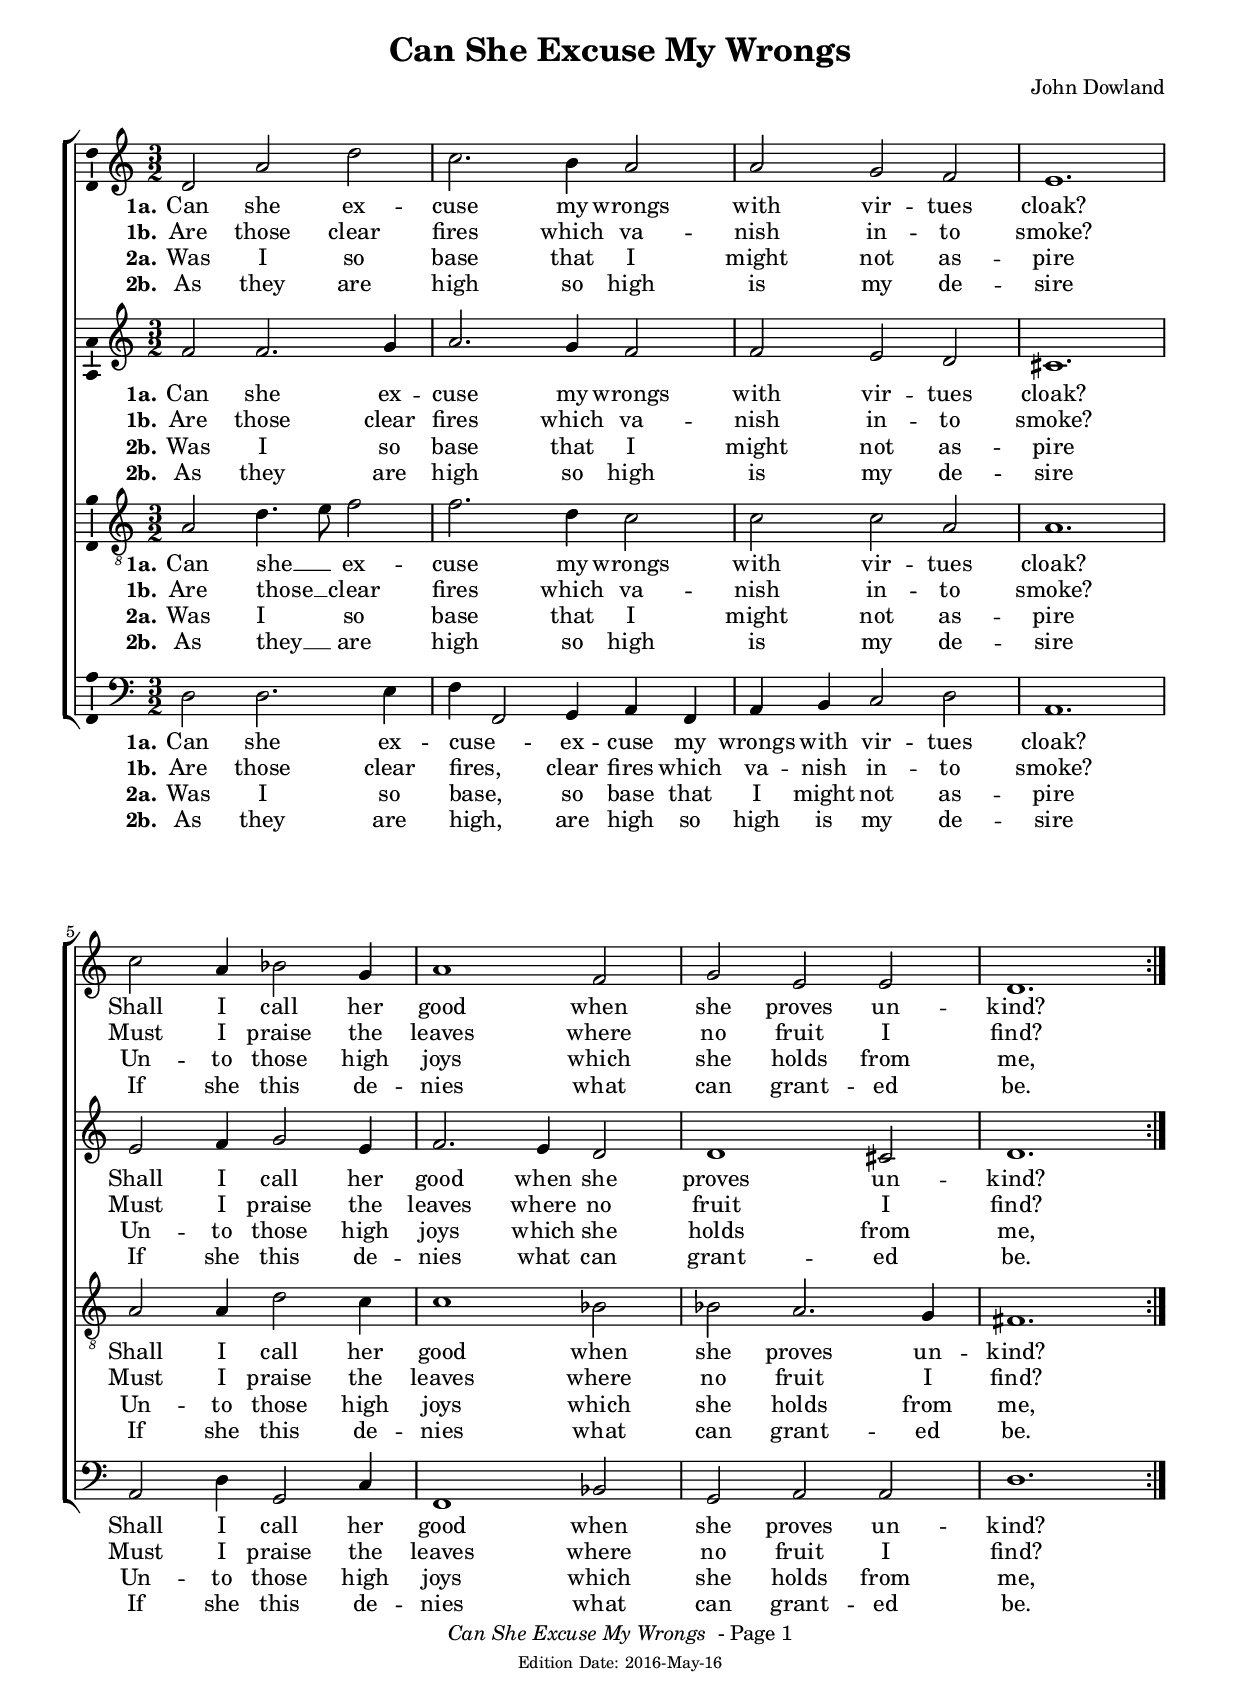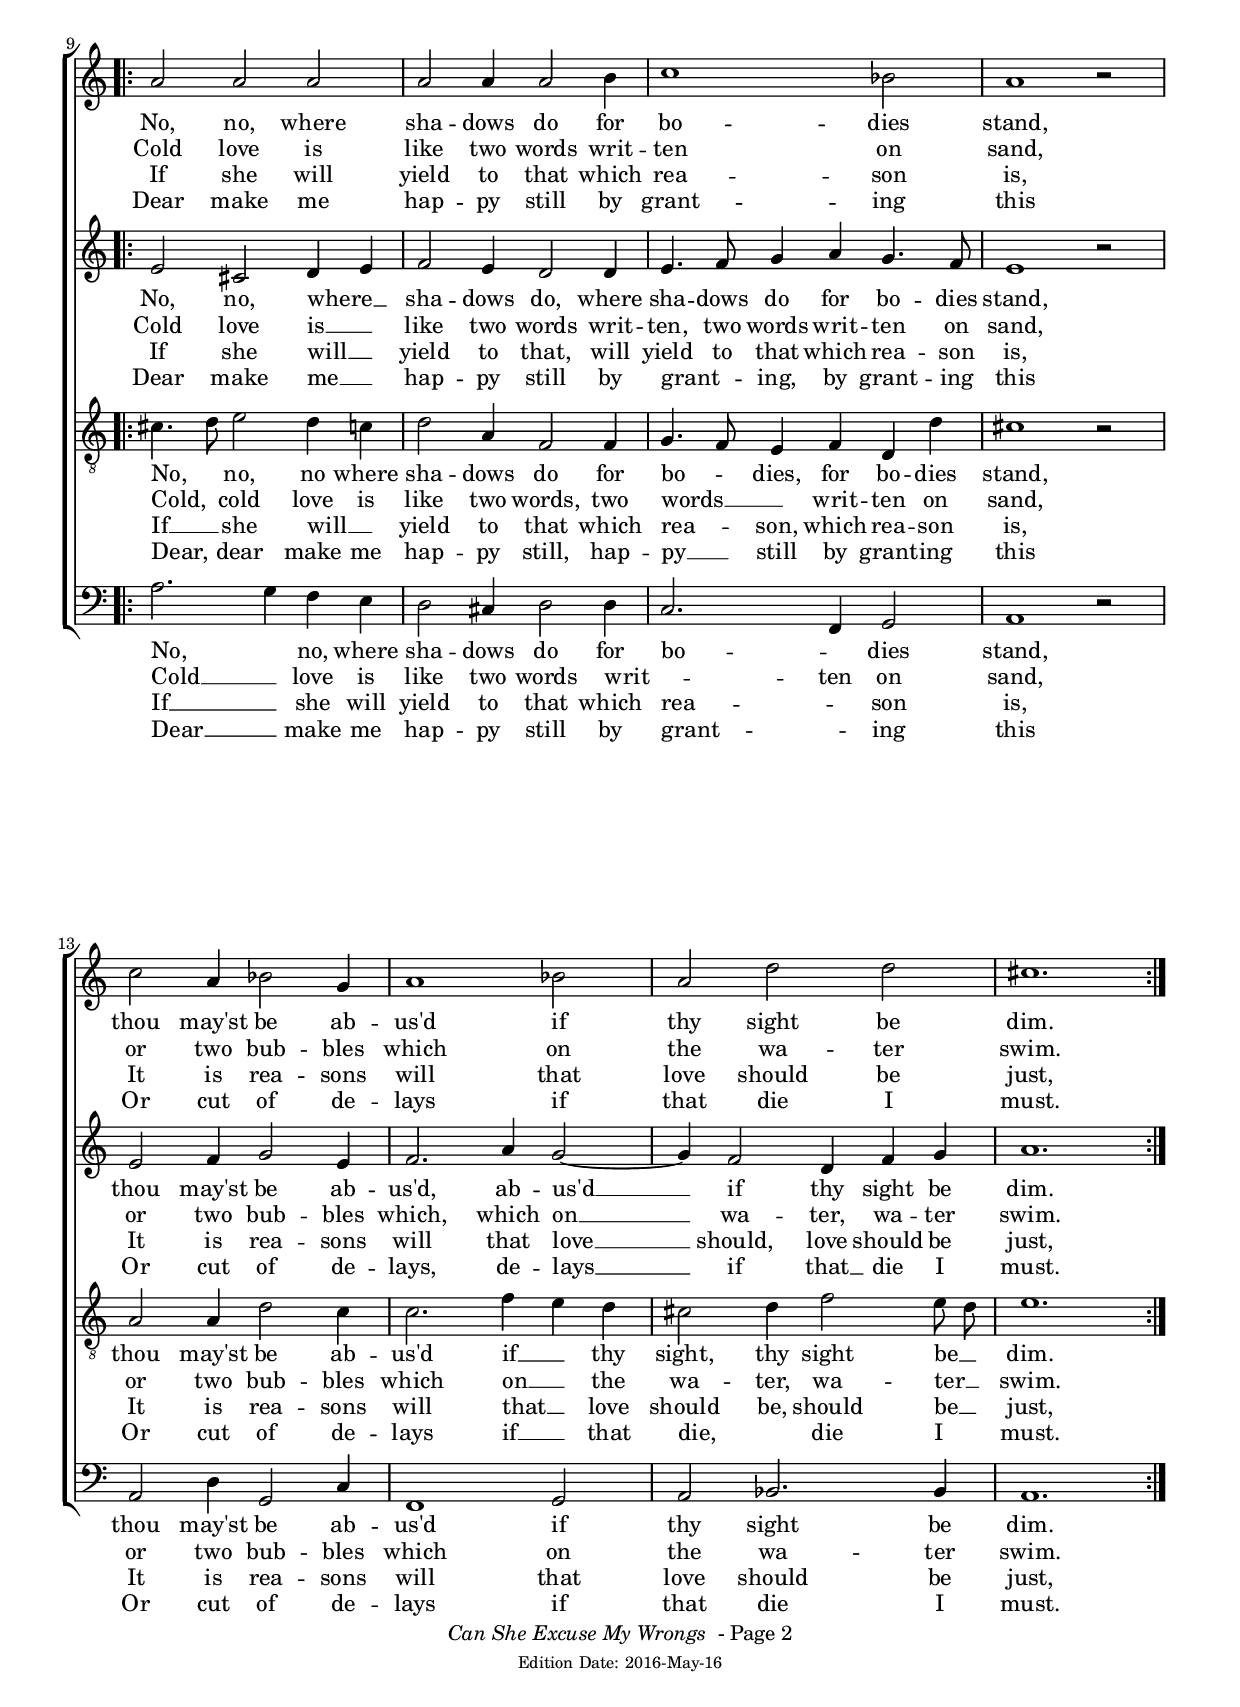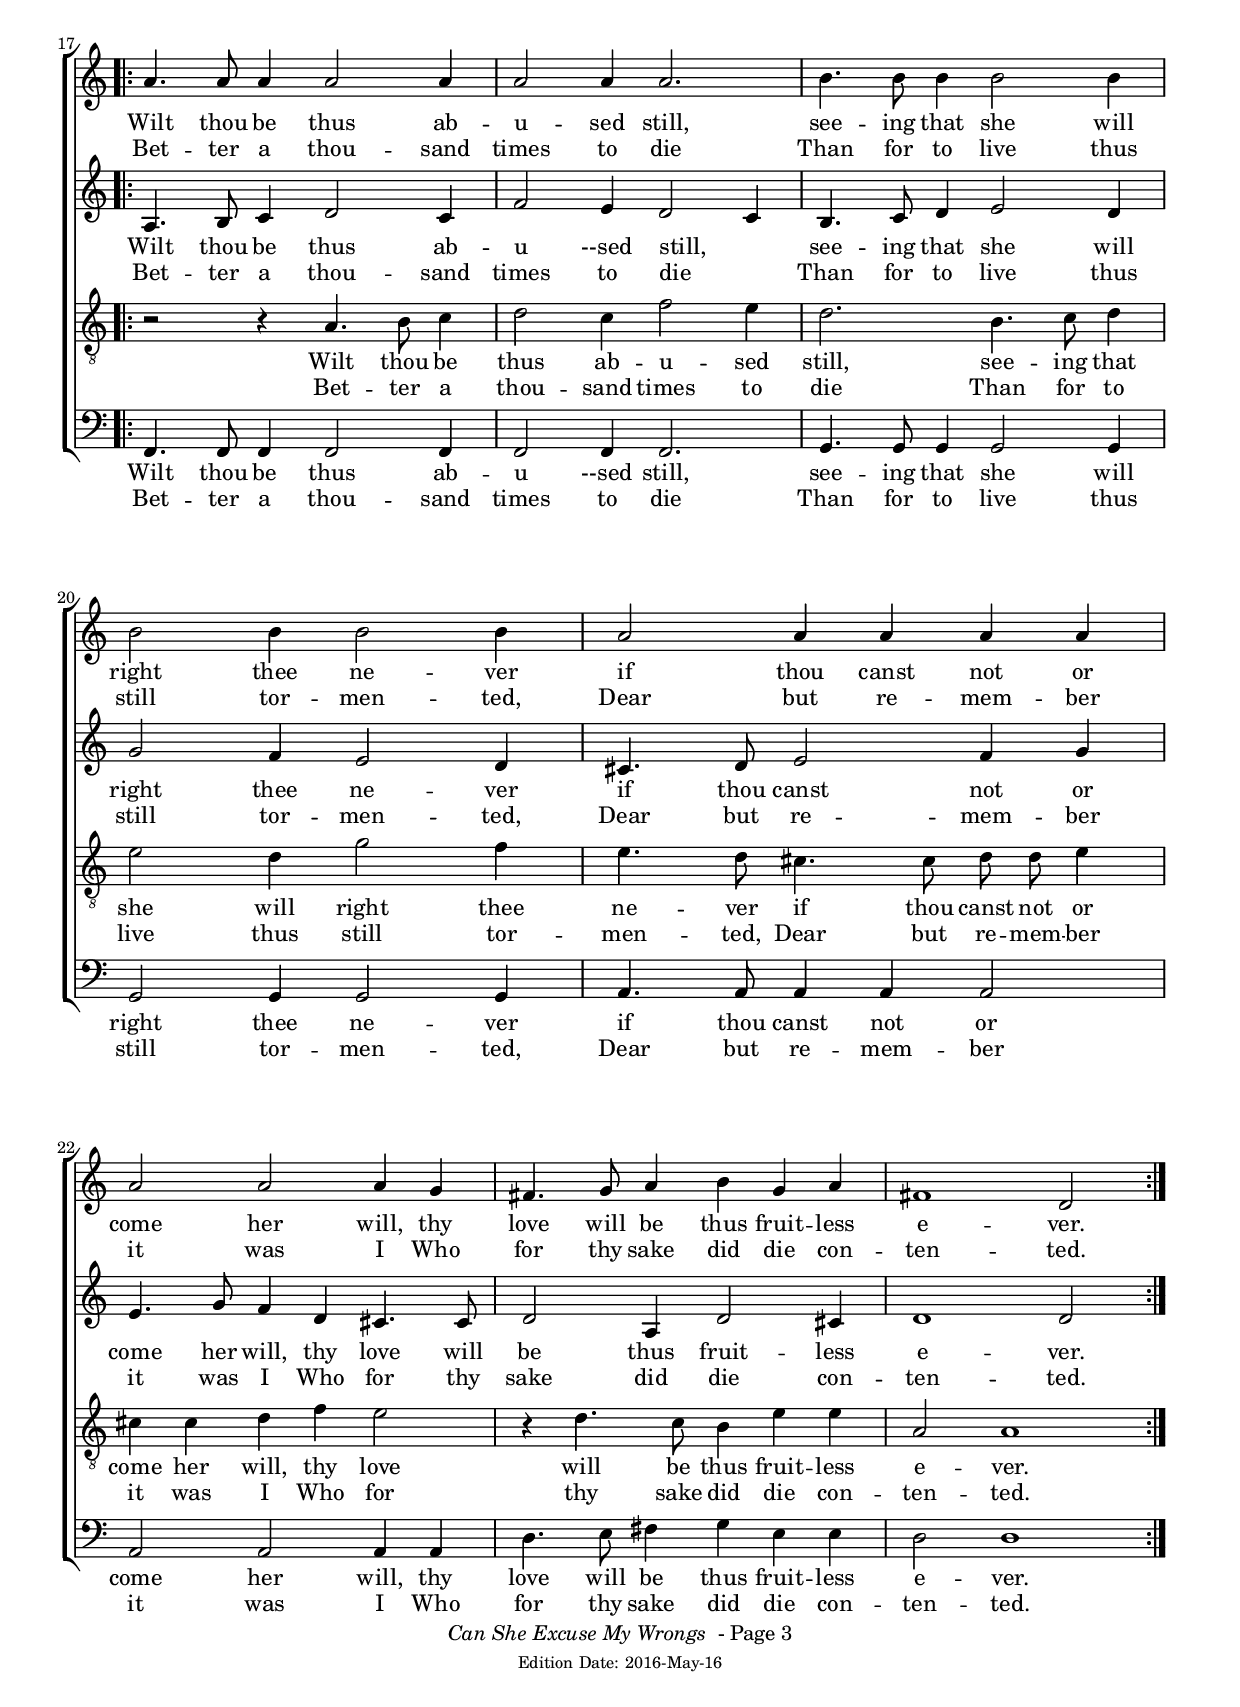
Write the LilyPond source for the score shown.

%score_options {"parts": 4, "verses": 4, "transposed": false}
scDate = "2016-May-16"



\include "english.ly"
#(set-global-staff-size 18)
#(ly:set-option 'midi-extension "mid")

scTempo = #(ly:make-moment 100 2)
scTitle = "Can She Excuse My Wrongs"
scSubtitle = ""
scComposer = "John Dowland"
scArranger = ""
scTagline = ""
scPoet = ""
scMeter=  ""
scCopyright = ""


scGlobal= {
  \autoBeamOff
  \time 3/2
  \key d \dorian
}

scMusicOneName = "cantus"
scMusicOneClef = \clef "treble"
scMusicOne =   \relative c' {  
\repeat volta 2 {
d2 a' d c2. b4 a2 | a g f e1. | c'2 a4 bf2 g4 a1 f2 | g e e d1. }
\repeat volta 2{
a'2 a a a a4 a2 b4 | c1 bf2 a1 r2 | c2 a4 bf2 g4 a1 bf2 | a2 d d cs1.}
\break
\repeat volta 2{
a4. a8 a4 a2 a4 a2 a4 a2. | b4. b8 b4 b2 b4 b2 b4 b2 b4 | a2 a4 a a a a2 a2 a4 g4 | fs4. g8 a4 b4 g a fs1 d2 }
}

scMusicTwoName = "altus"
scMusicTwoClef = \clef "treble"
scMusicTwo =   \relative c' {  
\repeat volta 2{	
f2 f2. g4 a2. g4 f2 | f2 e d cs1. | e2 f4 g2 e4 f2. e4 d2 | d1 cs2 d1. }
\repeat volta 2{
e2 cs2 d4 e f2 e4 d2 d4 | e4. f8 g4 a4 g4. f8 e1 r2 | e2 f4 g2 e4 f2. a4 g2~ | g4 f2 d4 f g a1. }
\repeat volta 2{
a,4. b8 c4 d2 c4 f2 e4 d2 c4 | b4. c8 d4 e2 d4 g2 f4 e2 d4 | cs4. d8 e2 f4 g e4. g8 f4 d cs4. cs8 | d2 a4 d2 cs4 d1 d2 }

}

scMusicThreeName = "tenor"
scMusicThreeClef = \clef "G_8"
scMusicThree =   \relative c' {  
	\repeat volta 2{
a2 d4. e8 f2 f2. d4 c2 | c2 c a a1. | a2 a4 d2 c4 c1 bf2 | bf2 a2. g4 fs1. }
	\repeat volta 2{
cs'4. d8 e2 d4 c4 d2 a4 f2 f4 g4. f8 e4 f d d' cs1 r2 | a2 a4 d2 c4 c2. f4 e d | cs2 d4 f2 e8 d e1.}
\repeat volta 2{
r2 r4 a,4. b8 c4 d2 c4 f2 e4 | d2. b4. c8 d4 e2 d4 g2 f4 | e4. d8 cs4. cs8 d d e4 cs4 cs d f e2 | r4 d4. c8 b4 e e a,2 a1 
}
}

scMusicFourName = "bassus"
scMusicFourClef = \clef "bass"
scMusicFour =   \relative c {  
\repeat volta 2{
d2 d2. e4 f4 f,2 g4 a4 f4 | a b c2 d2 a1. | a2 d4 g,2 c4 f,1 bf2 | g2 a2 a d1. }
\repeat volta 2{
a'2. g4 f e d2 cs4 d2 d4 | c2. f,4 g2 a1 r2 | a2 d4 g,2 c4 f,1 g2 | a2 bf2. bf4 a1. }
\repeat volta 2{ 
  f4. f8 f4 f2 f4 f2 f4 f2. | g4. g8 g4 g2 g4 g2 g4 g2 g4 | a4. a8 a4 a a2 a2 a2 a4 a d4. e8 fs4 g e e d2 d1 
}
}



scWordsOneA = \lyricmode {
  \set stanza = "1a."
Can she ex -- cuse my wrongs with vir -- tues cloak?
Shall I call her good when she proves un -- kind?
No, no, where sha -- dows do for bo -- dies stand, 
thou may'st be ab -- us'd if thy sight be dim.
Wilt thou be thus ab -- u -- sed still, 
see -- ing that she will right thee ne -- ver
if thou canst not or come her will, 
thy love will be thus fruit -- less e -- ver.
}
scWordsOneB = \lyricmode {
  \set stanza = "1b."
Are those clear fires which va -- nish in -- to smoke?
Must I praise the leaves where no fruit I find?
Cold love is like two words writ -- ten on sand,
or two bub -- bles which on the wa -- ter swim.
}
scWordsOneC = \lyricmode {
  \set stanza = "2a."
Was I so base that I might not as -- pire
Un -- to those high joys which she holds from me,
If she will yield to that which rea -- son is,
It is rea -- sons will that love should be just,
Bet -- ter a thou -- sand times to die
Than for to live thus still tor -- men -- ted,
Dear but re -- mem -- ber it was I
Who for thy sake did die con -- ten -- ted.
}
scWordsOneD = \lyricmode {
  \set stanza = "2b."
As they are high so high is my de -- sire
If she this de -- nies what can grant -- ed be.
Dear make me hap -- py still by grant -- ing this
Or cut of de -- lays if that die I must.
}

scWordsTwoA = \lyricmode {
  \set stanza = "1a."
Can she ex -- cuse my wrongs with vir -- tues cloak?
Shall I call her good when she proves un -- kind?
No, no, where __ _ sha -- dows do, where sha -- dows do for bo -- dies stand, 
thou may'st be ab -- us'd, ab -- us'd __ if thy sight be dim.
Wilt thou be thus ab -- u --sed still, _
see -- ing that she will right thee ne -- ver
if thou canst not or come her will, 
thy love will be thus fruit -- less e -- ver.
}
scWordsTwoB = \lyricmode {
  \set stanza = "1b."
Are those clear fires which va -- nish in -- to smoke?
Must I praise the leaves where no fruit I find?
Cold love is __ _ like two words writ -- ten, two words writ -- ten on sand,
or two bub -- bles which, which on __ wa -- ter, wa -- ter swim.
}
scWordsTwoC = \lyricmode {
  \set stanza = "2b."
Was I so base that I might not as -- pire
Un -- to those high joys which she holds from me,
If she will __ _ yield to that, will yield to that which rea -- son is,
It is rea -- sons will that love __ should, love should be just,
Bet -- ter a thou -- sand times to die _
Than for to live thus still tor -- men -- ted,
Dear but re -- mem -- ber it was I
Who for thy sake did die con -- ten -- ted.
}
scWordsTwoD = \lyricmode {
  \set stanza = "2b."
As they are high so high is my de -- sire
If she this de -- nies what can grant -- ed be.
Dear make me __ _ hap -- py still by grant -- _ ing, by grant -- ing this
Or cut of de -- lays, de -- lays __ if that __ die I must.
}

scWordsThreeA = \lyricmode {
  \set stanza = "1a."
Can she __ _ ex -- cuse my wrongs with vir -- tues cloak?
Shall I call her good when she proves un -- kind?
No, _ no, no where sha -- dows do for bo -- _ dies, for bo -- dies stand, 
thou may'st be ab -- us'd if __ _ thy sight, thy sight be __ _ dim.
Wilt thou be thus ab -- u -- sed still, 
see -- ing that she will right thee ne -- ver
if thou canst not or come her will, 
thy love will be thus fruit -- less e -- ver.
}
scWordsThreeB = \lyricmode {
  \set stanza = "1b."
Are those __ _ clear fires which va -- nish in -- to smoke?
Must I praise the leaves where no fruit I find?
Cold, _ cold love is like two words, two words __ _ _ writ -- ten on sand,
or two bub -- bles which on __ _ the wa -- ter, wa -- ter __ _ swim.
}
scWordsThreeC = \lyricmode {
  \set stanza = "2a."
Was I _ so base that I might not as -- pire
Un -- to those high joys which she holds from me,
If __ _ she will __ _ yield to that which rea -- _ son, which rea -- son is,
It is rea -- sons will that __ _ love should be, should be __ _ just,
Bet -- ter a thou -- sand times to die
Than for to live thus still tor -- men -- ted,
Dear but re -- mem -- ber it was I
Who for thy sake did die con -- ten -- ted.
}
scWordsThreeD = \lyricmode {
  \set stanza = "2b."
As they __ _ are high so high is my de -- sire
If she this de -- nies what can grant -- ed be.
Dear, _ dear make me hap -- py still, hap -- py __ _ still by grant -- ing this
Or cut of de -- lays if __ _ that die, _ die I _ must.
}

scWordsFourA = \lyricmode {
  \set stanza = "1a."
Can she ex -- cuse -- _ ex -- cuse my wrongs with vir -- tues cloak?
Shall I call her good when she proves un -- kind?
No, _ no, where sha -- dows do for bo -- _ dies stand, 
thou may'st be ab -- us'd if thy sight be dim.
Wilt thou be thus ab -- u --sed still, 
see -- ing that she will right thee ne -- ver
if thou canst not or come her will, 
thy love will be thus fruit -- less e -- ver.
}
scWordsFourB = \lyricmode {
  \set stanza = "1b."
Are those clear fires, _ clear fires which va -- nish in -- to smoke?
Must I praise the leaves where no fruit I find?
Cold __ _ love is like two words writ -- _ ten on sand,
or two bub -- bles which on the wa -- ter swim.
}
scWordsFourC = \lyricmode {
  \set stanza = "2a."
Was I so base, _ so base that I might not as -- pire
Un -- to those high joys which she holds from me,
If __ _ she will yield to that which rea -- _ son is,
It is rea -- sons will that love should be just,
Bet -- ter a thou -- sand times to die
Than for to live thus still tor -- men -- ted,
Dear but re -- mem -- ber it was I
Who for thy sake did die con -- ten -- ted.
}
scWordsFourD = \lyricmode {
  \set stanza = "2b."
As they are high, _ are high so high is my de -- sire
If she this de -- nies what can grant -- ed be.
Dear __ _ make me hap -- py still by grant -- _ ing this
Or cut of de -- lays if that die I must.
}


\book {
      
      \paper {
        print-page-number = ##f
        print-first-page-number = ##f
        top-margin = 0.5\in
        left-margin = 0.5\in
        right-margin = 0.5\in
        oddFooterMarkup = \markup { 
        \column{
          \fill-line { \line {
            \italic \fromproperty #'header:title
            " - Page"
            \fromproperty #'page:page-number-string
          } } 
      	\fill-line { \tiny { \line{ Edition Date: \scDate } } } }
        }
        
        evenFooterMarkup = \oddFooterMarkup
      }

      \header{
        title = \scTitle
        subtitle = \scSubtitle
        meter = \scMeter
        poet = \scPoet
        composer = \scComposer
        arranger = \scArranger
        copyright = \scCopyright
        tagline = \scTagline
      }
      \score {
        \new ChoirStaff <<
         
          \new Staff = \scMusicOneName <<
            \set Staff.midiInstrument = #"oboe"
            \new Voice = "one" {
              
              \scGlobal 
              
               \scMusicOneClef
              
                \scMusicOne
              
              
            }
            
            <<
              
              
              
                \new Lyrics \lyricsto "one" { \scWordsOneA } 
                
              
                \new Lyrics \lyricsto "one" { \scWordsOneB } 
                
              
                \new Lyrics \lyricsto "one" { \scWordsOneC } 
                
              
                \new Lyrics \lyricsto "one" { \scWordsOneD } 
                
              
            >>
            
          >>
         
          \new Staff = \scMusicTwoName <<
            \set Staff.midiInstrument = #"oboe"
            \new Voice = "two" {
              
              \scGlobal 
              
               \scMusicTwoClef
              
                \scMusicTwo
              
              
            }
            
            <<
              
              
              
                \new Lyrics \lyricsto "two" { \scWordsTwoA } 
                
              
                \new Lyrics \lyricsto "two" { \scWordsTwoB } 
                
              
                \new Lyrics \lyricsto "two" { \scWordsTwoC } 
                
              
                \new Lyrics \lyricsto "two" { \scWordsTwoD } 
                
              
            >>
            
          >>
         
          \new Staff = \scMusicThreeName <<
            \set Staff.midiInstrument = #"oboe"
            \new Voice = "three" {
              
              \scGlobal 
              
               \scMusicThreeClef
              
                \scMusicThree
              
              
            }
            
            <<
              
              
              
                \new Lyrics \lyricsto "three" { \scWordsThreeA } 
                
              
                \new Lyrics \lyricsto "three" { \scWordsThreeB } 
                
              
                \new Lyrics \lyricsto "three" { \scWordsThreeC } 
                
              
                \new Lyrics \lyricsto "three" { \scWordsThreeD } 
                
              
            >>
            
          >>
         
          \new Staff = \scMusicFourName <<
            \set Staff.midiInstrument = #"oboe"
            \new Voice = "four" {
              
              \scGlobal 
              
               \scMusicFourClef
              
                \scMusicFour
              
              
            }
            
            <<
              
              
              
                \new Lyrics \lyricsto "four" { \scWordsFourA } 
                
              
                \new Lyrics \lyricsto "four" { \scWordsFourB } 
                
              
                \new Lyrics \lyricsto "four" { \scWordsFourC } 
                
              
                \new Lyrics \lyricsto "four" { \scWordsFourD } 
                
              
            >>
            
          >>
         
        >>
        \layout {
          
            indent = 0\mm
              \context {
                \Staff
                  \consists "Ambitus_engraver"
                }
        }
        \midi {
          \context {
            \Score
            tempoWholesPerMinute = \scTempo
          }
        }
      }
    }
  


 

\version "2.18.2"  % necessary for upgrading to future LilyPond versions.

